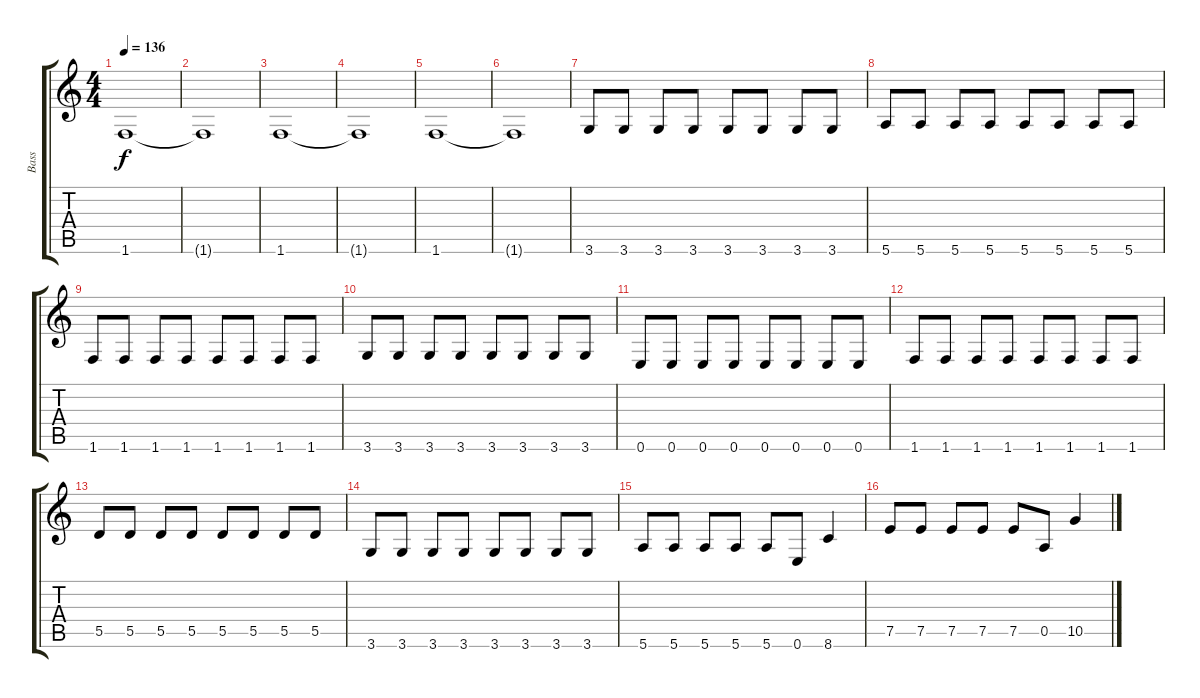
\track ("Bass" "Bass") {instrument electricbassfinger}
\staff {score tabs}
\tuning (E4 B3 G3 D3 A2 E2) {hide}
\ts (4 4)
\tempo 136
\clef g2
\ks c
1.6.1{dy f instrument electricbassfinger} |
1.6{t}.1 |
1.6.1 |
1.6{t}.1 |
1.6.1 |
1.6{t}.1 |
3.6.8{volume 12} 3.6.8 3.6.8 3.6.8 3.6.8 3.6.8 3.6.8 3.6.8 |
5.6.8 5.6.8 5.6.8 5.6.8 5.6.8 5.6.8 5.6.8 5.6.8 |
1.6.8 1.6.8 1.6.8 1.6.8 1.6.8 1.6.8 1.6.8 1.6.8 |
3.6.8 3.6.8 3.6.8 3.6.8 3.6.8 3.6.8 3.6.8 3.6.8 |
0.6.8 0.6.8 0.6.8 0.6.8 0.6.8 0.6.8 0.6.8 0.6.8 |
1.6.8 1.6.8 1.6.8 1.6.8 1.6.8 1.6.8 1.6.8 1.6.8 |
5.5.8 5.5.8 5.5.8 5.5.8 5.5.8 5.5.8 5.5.8 5.5.8 |
3.6.8 3.6.8 3.6.8 3.6.8 3.6.8 3.6.8 3.6.8 3.6.8 |
5.6.8{volume 11} 5.6.8 5.6.8 5.6.8 5.6.8 0.6.8 8.6.4 |
7.5.8 7.5.8 7.5.8 7.5.8 7.5.8 0.5.8 10.5{ss}.4
